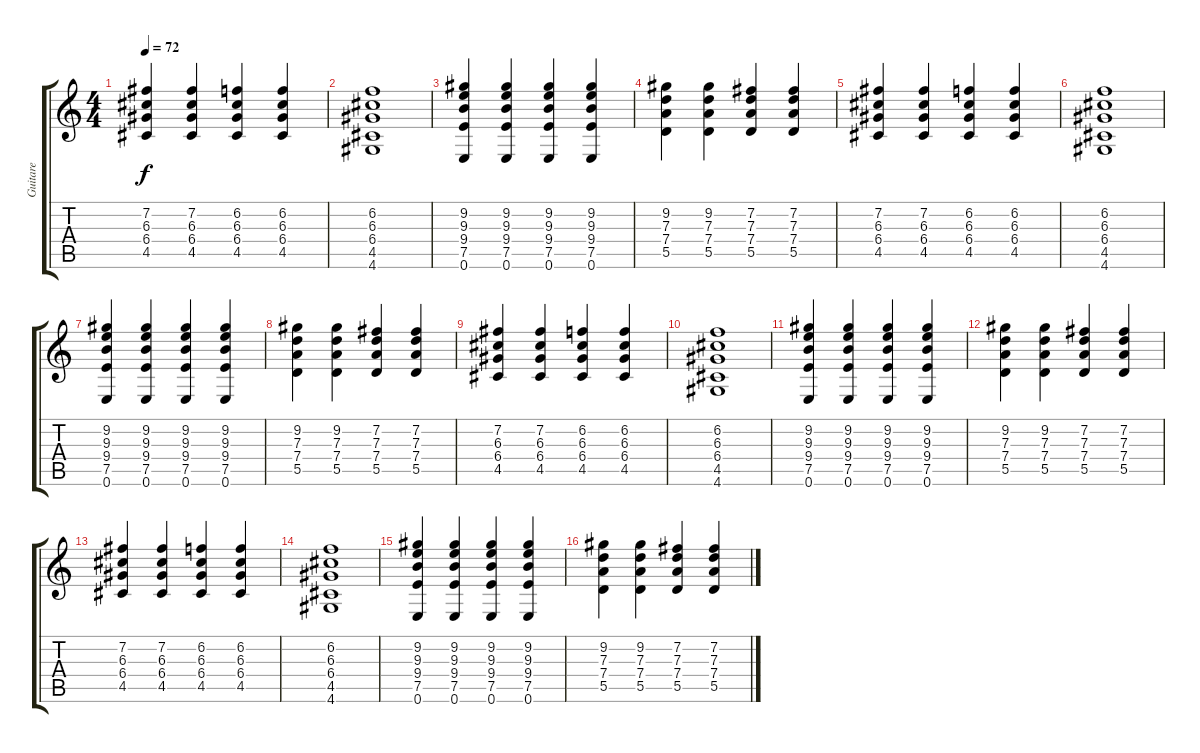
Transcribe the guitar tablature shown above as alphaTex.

\track ("Guitare" "Guitare") {instrument acousticguitarsteel}
\staff {score tabs}
\tuning (E4 B3 G3 D3 A2 E2) {hide}
\ts (4 4)
\tempo 72
\clef g2
\ks c
(7.2 6.3 6.4 4.5).4{dy f} (7.2 6.3 6.4 4.5).4 (6.2 6.3 6.4 4.5).4 (6.2 6.3 6.4 4.5).4 |
(6.2 6.3 6.4 4.5 4.6).1 |
(9.2 9.3 9.4 7.5 0.6).4{volume 16 balance 3} (9.2 9.3 9.4 7.5 0.6).4 (9.2 9.3 9.4 7.5 0.6).4 (9.2 9.3 9.4 7.5 0.6).4 |
(9.2 7.3 7.4 5.5).4 (9.2 7.3 7.4 5.5).4 (7.2 7.3 7.4 5.5).4 (7.2 7.3 7.4 5.5).4 |
(7.2 6.3 6.4 4.5).4 (7.2 6.3 6.4 4.5).4 (6.2 6.3 6.4 4.5).4 (6.2 6.3 6.4 4.5).4 |
(6.2 6.3 6.4 4.5 4.6).1 |
(9.2 9.3 9.4 7.5 0.6).4{volume 16 balance 3} (9.2 9.3 9.4 7.5 0.6).4 (9.2 9.3 9.4 7.5 0.6).4 (9.2 9.3 9.4 7.5 0.6).4 |
(9.2 7.3 7.4 5.5).4 (9.2 7.3 7.4 5.5).4 (7.2 7.3 7.4 5.5).4 (7.2 7.3 7.4 5.5).4 |
(7.2 6.3 6.4 4.5).4 (7.2 6.3 6.4 4.5).4 (6.2 6.3 6.4 4.5).4 (6.2 6.3 6.4 4.5).4 |
(6.2 6.3 6.4 4.5 4.6).1 |
(9.2 9.3 9.4 7.5 0.6).4{volume 16 balance 3} (9.2 9.3 9.4 7.5 0.6).4 (9.2 9.3 9.4 7.5 0.6).4 (9.2 9.3 9.4 7.5 0.6).4 |
(9.2 7.3 7.4 5.5).4 (9.2 7.3 7.4 5.5).4 (7.2 7.3 7.4 5.5).4 (7.2 7.3 7.4 5.5).4 |
(7.2 6.3 6.4 4.5).4 (7.2 6.3 6.4 4.5).4 (6.2 6.3 6.4 4.5).4 (6.2 6.3 6.4 4.5).4 |
(6.2 6.3 6.4 4.5 4.6).1 |
(9.2 9.3 9.4 7.5 0.6).4{volume 16 balance 3} (9.2 9.3 9.4 7.5 0.6).4 (9.2 9.3 9.4 7.5 0.6).4 (9.2 9.3 9.4 7.5 0.6).4 |
(9.2 7.3 7.4 5.5).4 (9.2 7.3 7.4 5.5).4 (7.2 7.3 7.4 5.5).4 (7.2 7.3 7.4 5.5).4
